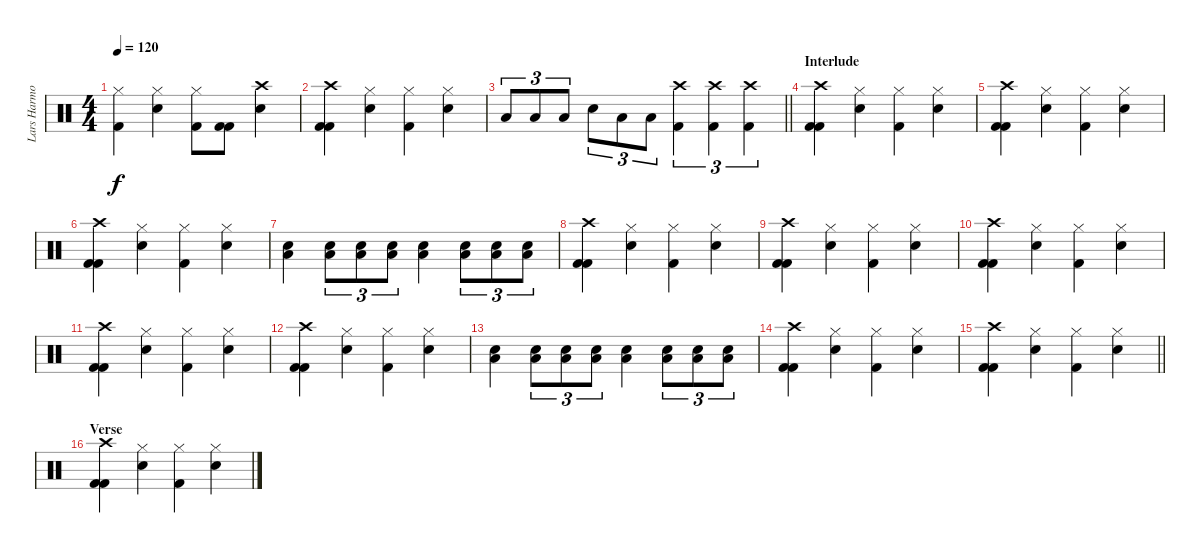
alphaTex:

\track ("Lars Harmony" "Lars Harmo") {instrument percussion}
\staff {score}
\articulation defaults
\ts (4 4)
\tempo 120
\clef neutral
\ks c
("Kick (hit) 2" "Hi-Hat (closed)").4{dy f} ("Snare (hit) 2" "Hi-Hat (closed)").4 ("Kick (hit) 2" "Hi-Hat (closed)").8 ("Kick (hit) 2" "Kick (hit) 2").8 ("Snare (hit) 2" "Crash high (hit)").4 |
("Kick (hit) 2" "Kick (hit) 2" "Crash high (hit)").4 ("Snare (hit) 2" "Hi-Hat (closed)").4 ("Kick (hit) 2" "Hi-Hat (closed)").4 ("Snare (hit) 2" "Hi-Hat (closed)").4 |
\barLineRight lightlight "Low Floor Tom (hit)".8{tu (3 2)} "Low Floor Tom (hit)".8{tu (3 2)} "Low Floor Tom (hit)".8{tu (3 2)} "Snare (hit) 2".8{tu (3 2)} "Low Floor Tom (hit)".8{tu (3 2)} "Low Floor Tom (hit)".8{tu (3 2)}
("Kick (hit) 2" "Crash high (hit)").4{tu (3 2)} ("Crash high (hit)" "Kick (hit) 2").4{tu (3 2)} ("Crash high (hit)" "Kick (hit) 2").4{tu (3 2)} |
\section ("" "Interlude")
("Kick (hit) 2" "Kick (hit) 2" "Crash high (hit)").4 ("Snare (hit) 2" "Hi-Hat (closed)").4 ("Kick (hit) 2" "Hi-Hat (closed)").4 ("Snare (hit) 2" "Hi-Hat (closed)").4 |
("Kick (hit) 2" "Kick (hit) 2" "Crash high (hit)").4 ("Snare (hit) 2" "Hi-Hat (closed)").4 ("Kick (hit) 2" "Hi-Hat (closed)").4 ("Snare (hit) 2" "Hi-Hat (closed)").4 |
("Kick (hit) 2" "Kick (hit) 2" "Crash high (hit)").4 ("Snare (hit) 2" "Hi-Hat (closed)").4 ("Kick (hit) 2" "Hi-Hat (closed)").4 ("Snare (hit) 2" "Hi-Hat (closed)").4 |
("Snare (hit) 2" "Low Floor Tom (hit)").4 ("Snare (hit) 2" "Low Floor Tom (hit)").8{tu (3 2)} ("Snare (hit) 2" "Low Floor Tom (hit)").8{tu (3 2)} ("Snare (hit) 2" "Low Floor Tom (hit)").8{tu (3 2)} ("Snare (hit) 2" "Low Floor Tom (hit)").4 ("Snare (hit) 2" "Low Floor Tom (hit)").8{tu (3 2)} ("Snare (hit) 2" "Low Floor Tom (hit)").8{tu (3 2)} ("Snare (hit) 2" "Low Floor Tom (hit)").8{tu (3 2)} |
("Kick (hit) 2" "Kick (hit) 2" "Crash high (hit)").4 ("Snare (hit) 2" "Hi-Hat (closed)").4 ("Kick (hit) 2" "Hi-Hat (closed)").4 ("Snare (hit) 2" "Hi-Hat (closed)").4 |
("Kick (hit) 2" "Kick (hit) 2" "Crash high (hit)").4 ("Snare (hit) 2" "Hi-Hat (closed)").4 ("Kick (hit) 2" "Hi-Hat (closed)").4 ("Snare (hit) 2" "Hi-Hat (closed)").4 |
("Kick (hit) 2" "Kick (hit) 2" "Crash high (hit)").4 ("Snare (hit) 2" "Hi-Hat (closed)").4 ("Kick (hit) 2" "Hi-Hat (closed)").4 ("Snare (hit) 2" "Hi-Hat (closed)").4 |
("Kick (hit) 2" "Kick (hit) 2" "Crash high (hit)").4 ("Snare (hit) 2" "Hi-Hat (closed)").4 ("Kick (hit) 2" "Hi-Hat (closed)").4 ("Snare (hit) 2" "Hi-Hat (closed)").4 |
("Kick (hit) 2" "Kick (hit) 2" "Crash high (hit)").4 ("Snare (hit) 2" "Hi-Hat (closed)").4 ("Kick (hit) 2" "Hi-Hat (closed)").4 ("Snare (hit) 2" "Hi-Hat (closed)").4 |
("Snare (hit) 2" "Low Floor Tom (hit)").4 ("Snare (hit) 2" "Low Floor Tom (hit)").8{tu (3 2)} ("Snare (hit) 2" "Low Floor Tom (hit)").8{tu (3 2)} ("Snare (hit) 2" "Low Floor Tom (hit)").8{tu (3 2)} ("Snare (hit) 2" "Low Floor Tom (hit)").4 ("Snare (hit) 2" "Low Floor Tom (hit)").8{tu (3 2)} ("Snare (hit) 2" "Low Floor Tom (hit)").8{tu (3 2)} ("Snare (hit) 2" "Low Floor Tom (hit)").8{tu (3 2)} |
("Kick (hit) 2" "Kick (hit) 2" "Crash high (hit)").4 ("Snare (hit) 2" "Hi-Hat (closed)").4 ("Kick (hit) 2" "Hi-Hat (closed)").4 ("Snare (hit) 2" "Hi-Hat (closed)").4 |
\barLineRight lightlight
("Kick (hit) 2" "Kick (hit) 2" "Crash high (hit)").4 ("Snare (hit) 2" "Hi-Hat (closed)").4 ("Kick (hit) 2" "Hi-Hat (closed)").4 ("Snare (hit) 2" "Hi-Hat (closed)").4 |
\section ("" "Verse")
("Crash high (hit)" "Kick (hit) 2" "Kick (hit) 2").4 ("Snare (hit) 2" "Hi-Hat (closed)").4 ("Kick (hit) 2" "Hi-Hat (closed)").4 ("Snare (hit) 2" "Hi-Hat (closed)").4
